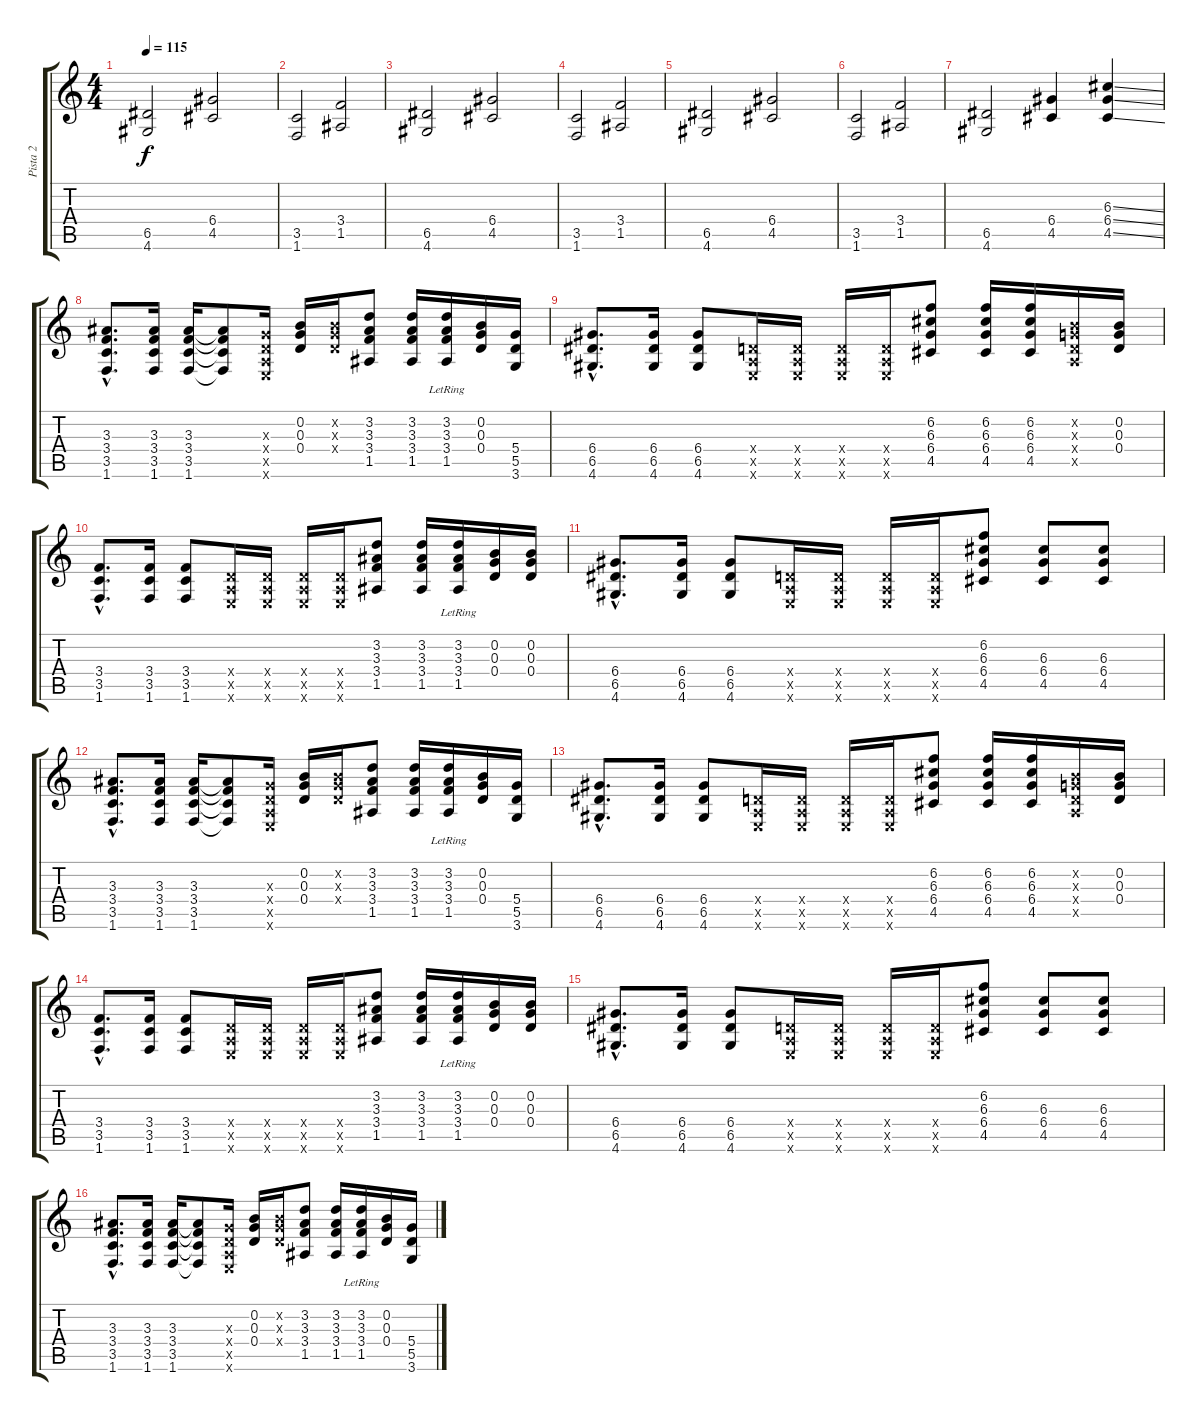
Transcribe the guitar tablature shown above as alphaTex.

\track ("Pista 2" "Pista 2") {instrument distortionguitar}
\staff {score tabs}
\tuning (E4 B3 G3 D3 A2 E2) {hide}
\ts (4 4)
\tempo 115
\clef g2
\ks c
(6.5 4.6).2{dy f} (6.4 4.5).2 |
(3.5 1.6).2 (3.4 1.5).2 |
(6.5 4.6).2 (6.4 4.5).2 |
(3.5 1.6).2{volume 13 instrument distortionguitar} (3.4 1.5).2 |
(6.5 4.6).2 (6.4 4.5).2 |
(3.5 1.6).2 (3.4 1.5).2 |
(6.5 4.6).2 (6.4 4.5).4 (6.3{ss} 6.4{ss} 4.5{ss}).4 |
(3.3{hac} 3.4{hac} 3.5{hac} 1.6{hac}).8{d volume 13 instrument distortionguitar} (3.3 3.4 3.5 1.6).16 (3.3 3.4 3.5 1.6).16 (3.3{t} 3.4{t} 3.5{t} 1.6{t}).8 (0.3{x} 0.4{x} 0.5{x} 0.6{x}).16 (0.2 0.3 0.4).16 (0.2{x} 0.3{x} 0.4{x}).16 (3.2 3.3 3.4 1.5).8 (3.2 3.3 3.4 1.5).16 (3.2 3.3 3.4 1.5{lr}).16 (0.2 0.3 0.4).16 (5.4 5.5 3.6).16 |
(6.4{hac} 6.5{hac} 4.6{hac}).8{d} (6.4 6.5 4.6).16 (6.4 6.5 4.6).8 (0.4{x} 0.5{x} 0.6{x}).16 (0.4{x} 0.5{x} 0.6{x}).16 (0.4{x} 0.5{x} 0.6{x}).16 (0.4{x} 0.5{x} 0.6{x}).16 (6.2 6.3 6.4 4.5).8 (6.2 6.3 6.4 4.5).16 (6.2 6.3 6.4 4.5).16 (0.2{x} 0.3{x} 0.4{x} 0.5{x}).16 (0.2 0.3 0.4).16 |
(3.4{hac} 3.5{hac} 1.6{hac}).8{d} (3.4 3.5 1.6).16 (3.4 3.5 1.6).8 (0.4{x} 0.5{x} 0.6{x}).16 (0.4{x} 0.5{x} 0.6{x}).16 (0.4{x} 0.5{x} 0.6{x}).16 (0.4{x} 0.5{x} 0.6{x}).16 (3.2 3.3 3.4 1.5).8 (3.2 3.3 3.4 1.5).16 (3.2 3.3 3.4 1.5{lr}).16 (0.2 0.3 0.4).16 (0.2 0.3 0.4).16 |
(6.4{hac} 6.5{hac} 4.6{hac}).8{d} (6.4 6.5 4.6).16 (6.4 6.5 4.6).8 (0.4{x} 0.5{x} 0.6{x}).16 (0.4{x} 0.5{x} 0.6{x}).16 (0.4{x} 0.5{x} 0.6{x}).16 (0.4{x} 0.5{x} 0.6{x}).16 (6.2 6.3 6.4 4.5).8 (6.3 6.4 4.5).8 (6.3 6.4 4.5).8 |
(3.3{hac} 3.4{hac} 3.5{hac} 1.6{hac}).8{d} (3.3 3.4 3.5 1.6).16 (3.3 3.4 3.5 1.6).16 (3.3{t} 3.4{t} 3.5{t} 1.6{t}).8 (0.3{x} 0.4{x} 0.5{x} 0.6{x}).16 (0.2 0.3 0.4).16 (0.2{x} 0.3{x} 0.4{x}).16 (3.2 3.3 3.4 1.5).8 (3.2 3.3 3.4 1.5).16 (3.2 3.3 3.4 1.5{lr}).16 (0.2 0.3 0.4).16 (5.4 5.5 3.6).16 |
(6.4{hac} 6.5{hac} 4.6{hac}).8{d} (6.4 6.5 4.6).16 (6.4 6.5 4.6).8 (0.4{x} 0.5{x} 0.6{x}).16 (0.4{x} 0.5{x} 0.6{x}).16 (0.4{x} 0.5{x} 0.6{x}).16 (0.4{x} 0.5{x} 0.6{x}).16 (6.2 6.3 6.4 4.5).8 (6.2 6.3 6.4 4.5).16 (6.2 6.3 6.4 4.5).16 (0.2{x} 0.3{x} 0.4{x} 0.5{x}).16 (0.2 0.3 0.4).16 |
(3.4{hac} 3.5{hac} 1.6{hac}).8{d} (3.4 3.5 1.6).16 (3.4 3.5 1.6).8 (0.4{x} 0.5{x} 0.6{x}).16 (0.4{x} 0.5{x} 0.6{x}).16 (0.4{x} 0.5{x} 0.6{x}).16 (0.4{x} 0.5{x} 0.6{x}).16 (3.2 3.3 3.4 1.5).8 (3.2 3.3 3.4 1.5).16 (3.2 3.3 3.4 1.5{lr}).16 (0.2 0.3 0.4).16 (0.2 0.3 0.4).16 |
(6.4{hac} 6.5{hac} 4.6{hac}).8{d} (6.4 6.5 4.6).16 (6.4 6.5 4.6).8 (0.4{x} 0.5{x} 0.6{x}).16 (0.4{x} 0.5{x} 0.6{x}).16 (0.4{x} 0.5{x} 0.6{x}).16 (0.4{x} 0.5{x} 0.6{x}).16 (6.2 6.3 6.4 4.5).8 (6.3 6.4 4.5).8 (6.3 6.4 4.5).8 |
(3.3{hac} 3.4{hac} 3.5{hac} 1.6{hac}).8{d volume 13 instrument distortionguitar} (3.3 3.4 3.5 1.6).16 (3.3 3.4 3.5 1.6).16 (3.3{t} 3.4{t} 3.5{t} 1.6{t}).8 (0.3{x} 0.4{x} 0.5{x} 0.6{x}).16 (0.2 0.3 0.4).16 (0.2{x} 0.3{x} 0.4{x}).16 (3.2 3.3 3.4 1.5).8 (3.2 3.3 3.4 1.5).16 (3.2 3.3 3.4 1.5{lr}).16 (0.2 0.3 0.4).16 (5.4 5.5 3.6).16
